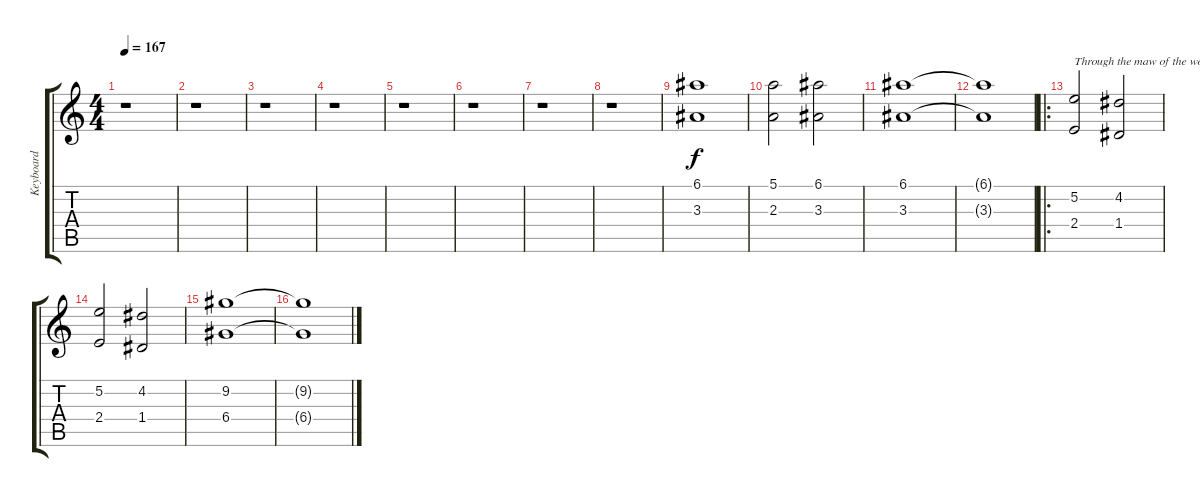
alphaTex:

\track ("Keyboard" "Keyboard") {instrument lead6voice}
\staff {score tabs}
\tuning (E5 B4 G4 D4 A3 E3) {hide}
\ts (4 4)
\tempo 167
\clef g2
\ks c
r.1{dy f} |
r.1 |
r.1 |
r.1 |
r.1 |
r.1 |
r.1 |
r.1 |
(6.1 3.3).1 |
(5.1 2.3).2 (6.1 3.3).2 |
(6.1 3.3).1 |
(6.1{t} 3.3{t}).1 |
\ro
(5.2 2.4).2{txt "Through the maw of the woods..."} (4.2 1.4).2 |
(5.2 2.4).2 (4.2 1.4).2 |
(9.2 6.4).1 |
(9.2{t} 6.4{t}).1
